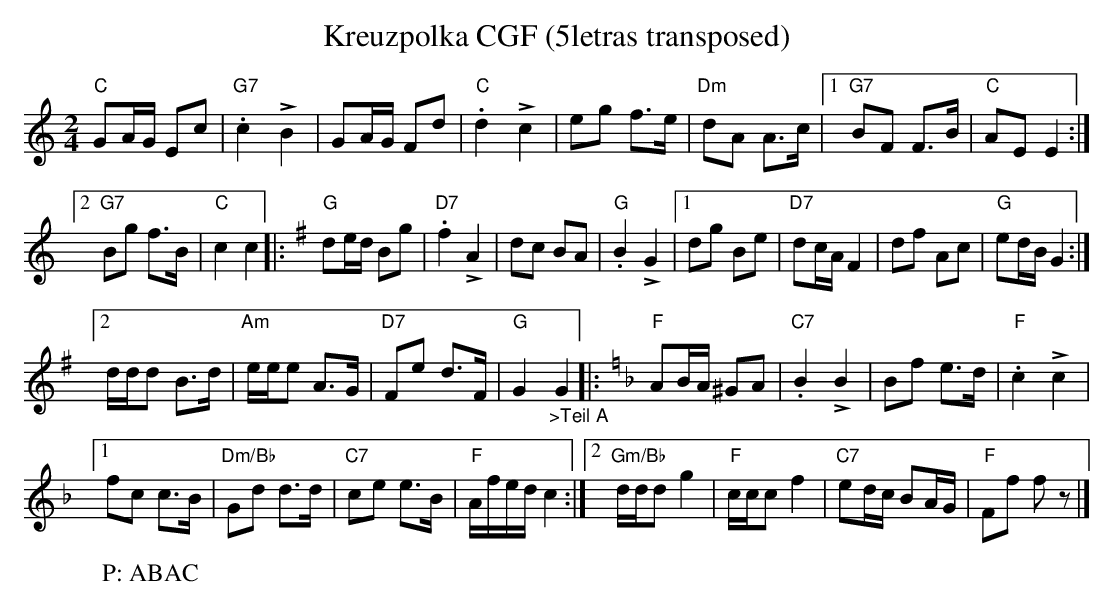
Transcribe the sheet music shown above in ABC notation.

X:1
T:Kreuzpolka CGF (5letras transposed)
M:2/4
L:1/16
K:C transpose=3 %%MIDI gchordon
"C"G2AG E2c2 | "G7".c4!>!B4 | G2AG F2d2 | "C".d4!>!c4 | e2g2 f3e | "Dm"d2A2 A3c |1 "G7"B2F2 F3B | "C"A2E2E4 :|2
"G7"B2g2 f3B | "C"c4c4 |: [K:G] "G"d2ed B2g2 | "D7".f4!>!A4 | d2c2 B2A2 | "G".B4!>!G4 |1 d2g2 B2e2 | "D7"d2cAF4 | d2f2 A2c2 | "G"e2dBG4 :|2
ddd2 B3d | "Am"eee2 A3G | "D7"F2e2 d3F | "G"G4"_>Teil A"G4 |: [K:F] "F"A2BA ^G2A2 | "C7".B4!>!B4 | B2f2 e3d | "F".c4!>!c4 |1
f2c2 c3B | "Dm/Bb"G2d2 d3d | "C7"c2e2 e3B | "F"Afedc4 :|2 "Gm/Bb"ddd2g4 | "F"ccc2f4 | "C7"e2dc B2AG | "F"F2f2 f2z2 |]
W:P: ABAC
